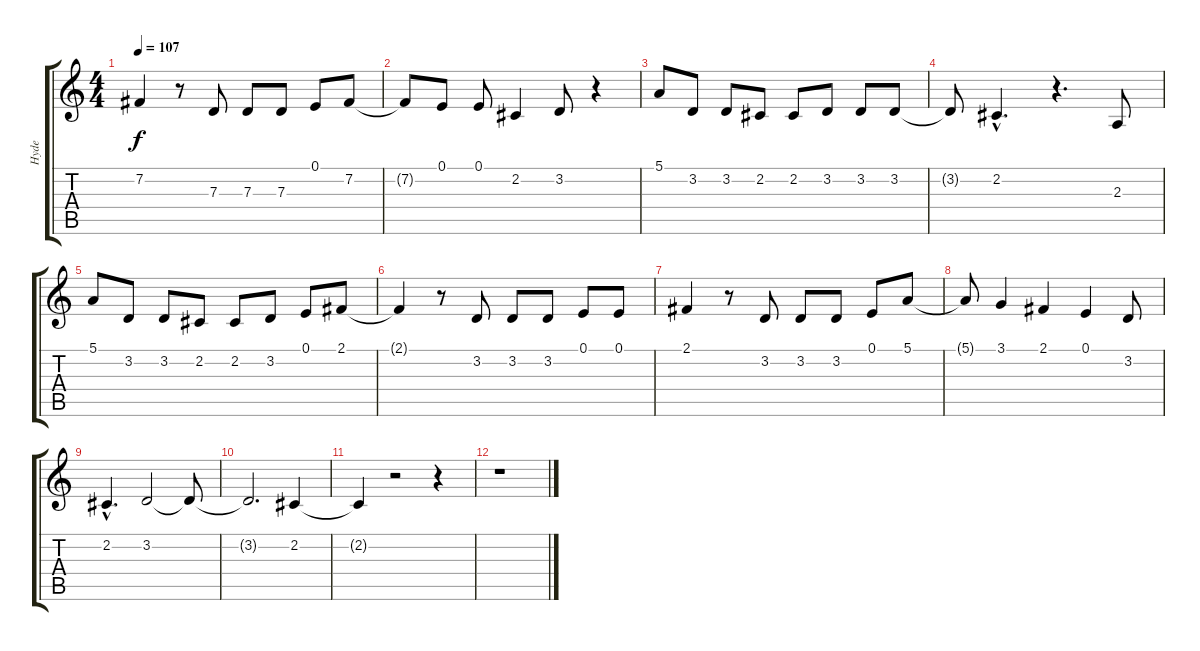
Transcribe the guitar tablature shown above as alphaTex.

\track ("Hyde" "Hyde") {instrument flute}
\staff {score tabs}
\tuning (E4 B3 G3 D3 A2 E2) {hide}
\ts (4 4)
\tempo 107
\clef g2
\ks c
7.2{t}.4{dy f} r.8 7.3.8 7.3.8 7.3.8 0.1.8 7.2.8 |
7.2{t}.8 0.1.8 0.1.8 2.2.4 3.2.8 r.4 |
5.1.8 3.2.8 3.2.8 2.2.8 2.2.8 3.2.8 3.2.8 3.2.8 |
3.2{t}.8 2.2{hac}.4{d} r.4{d} 2.3.8 |
5.1.8 3.2.8 3.2.8 2.2.8 2.2.8 3.2.8 0.1.8 2.1.8 |
2.1{t}.4 r.8 3.2.8 3.2.8 3.2.8 0.1.8 0.1.8 |
2.1.4 r.8 3.2.8 3.2.8 3.2.8 0.1.8 5.1.8 |
5.1{t}.8 3.1.4 2.1.4 0.1.4 3.2.8 |
2.2{hac}.4{d} 3.2.2 3.2{t}.8 |
3.2{t}.2{d} 2.2.4 |
2.2{t}.4 r.2 r.4 |
r.1
